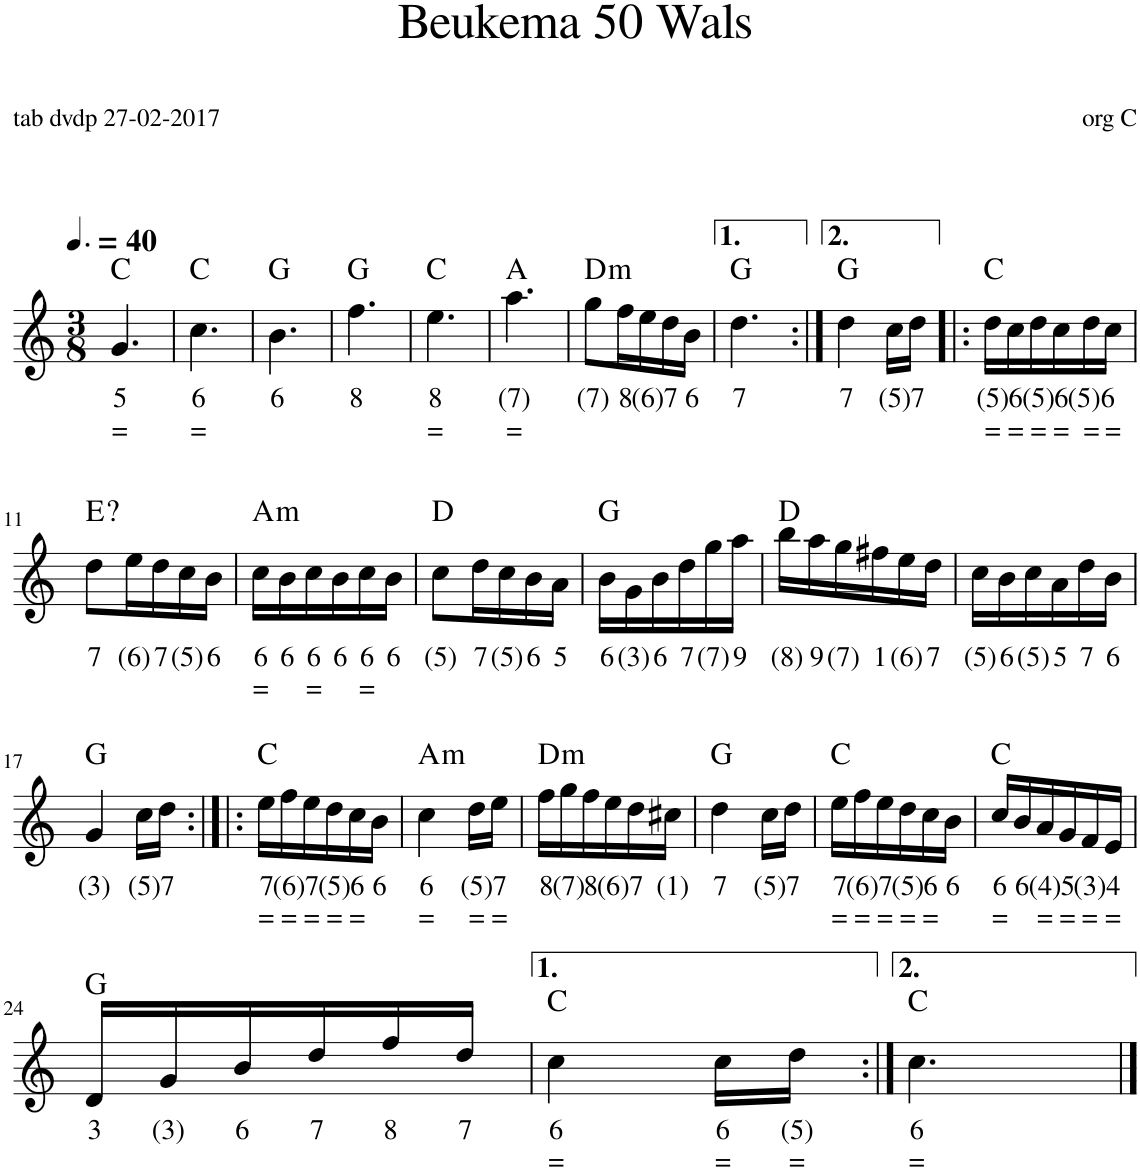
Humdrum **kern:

**kern	**text	**text	**harte
*part1	*part1	*part1	*part1
*staff1	*staff1	*staff1	*
*I"Stem	*	*	*
*I'Stm.	*	*	*
*clefG2	*	*	*
*k[]	*	*	*
*M3/8	*	*	*
*MM60	*	*	*
=1	=1	=1	=1
!	!LO:LY:b	!LO:LY:b	!
4.g/	5	=	C:maj
=2	=2	=2	=2
!	!LO:LY:b	!LO:LY:b	!
4.cc\	6	=	C:maj
=3	=3	=3	=3
!	!LO:LY:b	!	!
4.b\	6	.	G:maj
=4	=4	=4	=4
!	!LO:LY:b	!	!
4.ff\	8	.	G:maj
=5	=5	=5	=5
!	!LO:LY:b	!LO:LY:b	!
4.ee\	8	=	C:maj
=6	=6	=6	=6
!	!LO:LY:b	!LO:LY:b	!
4.aa\	(7)	=	A:maj
=7	=7	=7	=7
!	!LO:LY:b	!	!LO:H:kt=m
8gg\L	(7)	.	D:min
!	!LO:LY:b	!	!
16ff\L	8	.	.
!	!LO:LY:b	!	!
16ee\	(6)	.	.
!	!LO:LY:b	!	!
16dd\	7	.	.
!	!LO:LY:b	!	!
16b\JJ	6	.	.
=8	=8	=8	=8
!	!LO:LY:b	!	!
4.dd\	7	.	G:maj
=9:|!	=9:|!	=9:|!	=9:|!
!	!LO:LY:b	!	!
4dd\	7	.	G:maj
!	!LO:LY:b	!	!
16cc\LL	(5)	.	.
!	!LO:LY:b	!	!
16dd\JJ	7	.	.
=10!|:	=10!|:	=10!|:	=10!|:
!	!LO:LY:b	!LO:LY:b	!
16dd\LL	(5)	=	C:maj
!	!LO:LY:b	!LO:LY:b	!
16cc\	6	=	.
!	!LO:LY:b	!LO:LY:b	!
16dd\	(5)	=	.
!	!LO:LY:b	!LO:LY:b	!
16cc\	6	=	.
!	!LO:LY:b	!LO:LY:b	!
16dd\	(5)6	=	.
!	!	!LO:LY:b	!
16cc\JJ	.	=	.
!!LO:LB:g=z
=11	=11	=11	=11
!	!LO:LY:b	!	!LO:H:kt=?
8dd\L	7	.	.
!	!LO:LY:b	!	!
16ee\L	(6)	.	.
!	!LO:LY:b	!	!
16dd\	7	.	.
!	!LO:LY:b	!	!
16cc\	(5)	.	.
!	!LO:LY:b	!	!
16b\JJ	6	.	.
=12	=12	=12	=12
!	!LO:LY:b	!LO:LY:b	!LO:H:kt=m
16cc\LL	6	=	A:min
!	!LO:LY:b	!	!
16b\	6	.	.
!	!LO:LY:b	!LO:LY:b	!
16cc\	6	=	.
!	!LO:LY:b	!	!
16b\	6	.	.
!	!LO:LY:b	!LO:LY:b	!
16cc\	6	=	.
!	!LO:LY:b	!	!
16b\JJ	6	.	.
=13	=13	=13	=13
!	!LO:LY:b	!	!
8cc\L	(5)	.	D:maj
!	!LO:LY:b	!	!
16dd\L	7	.	.
!	!LO:LY:b	!	!
16cc\	(5)	.	.
!	!LO:LY:b	!	!
16b\	6	.	.
!	!LO:LY:b	!	!
16a\JJ	5	.	.
=14	=14	=14	=14
!	!LO:LY:b	!	!
16b\LL	6	.	G:maj
!	!LO:LY:b	!	!
16g\	(3)	.	.
!	!LO:LY:b	!	!
16b\	6	.	.
!	!LO:LY:b	!	!
16dd\	7	.	.
!	!LO:LY:b	!	!
16gg\	(7)	.	.
!	!LO:LY:b	!	!
16aa\JJ	9	.	.
=15	=15	=15	=15
!	!LO:LY:b	!	!
16bb\LL	(8)	.	D:maj
!	!LO:LY:b	!	!
16aa\	9	.	.
!	!LO:LY:b	!	!
16gg\	(7)	.	.
!	!LO:LY:b	!	!
16ff#X\	1	.	.
!	!LO:LY:b	!	!
16ee\	(6)	.	.
!	!LO:LY:b	!	!
16dd\JJ	7	.	.
=16	=16	=16	=16
!	!LO:LY:b	!	!
16cc\LL	(5)	.	.
!	!LO:LY:b	!	!
16b\	6	.	.
!	!LO:LY:b	!	!
16cc\	(5)	.	.
!	!LO:LY:b	!	!
16a\	5	.	.
!	!LO:LY:b	!	!
16dd\	7	.	.
!	!LO:LY:b	!	!
16b\JJ	6	.	.
!!LO:LB:g=z
=17	=17	=17	=17
!	!LO:LY:b	!	!
4g/	(3)	.	G:maj
!	!LO:LY:b	!	!
16cc\LL	(5)	.	.
!	!LO:LY:b	!	!
16dd\JJ	7	.	.
=18:|!|:	=18:|!|:	=18:|!|:	=18:|!|:
!	!LO:LY:b	!LO:LY:b	!
16ee\LL	7	=	C:maj
!	!LO:LY:b	!LO:LY:b	!
16ff\	(6)	=	.
!	!LO:LY:b	!LO:LY:b	!
16ee\	7	=	.
!	!LO:LY:b	!LO:LY:b	!
16dd\	(5)	=	.
!	!LO:LY:b	!LO:LY:b	!
16cc\	6	=	.
!	!LO:LY:b	!	!
16b\JJ	6	.	.
=19	=19	=19	=19
!	!LO:LY:b	!LO:LY:b	!LO:H:kt=m
4cc\	6	=	A:min
!	!LO:LY:b	!LO:LY:b	!
16dd\LL	(5)	=	.
!	!LO:LY:b	!LO:LY:b	!
16ee\JJ	7	=	.
=20	=20	=20	=20
!	!LO:LY:b	!	!LO:H:kt=m
16ff\LL	8	.	D:min
!	!LO:LY:b	!	!
16gg\	(7)	.	.
!	!LO:LY:b	!	!
16ff\	8	.	.
!	!LO:LY:b	!	!
16ee\	(6)	.	.
!	!LO:LY:b	!	!
16dd\	7	.	.
!	!LO:LY:b	!	!
16cc#X\JJ	(1)	.	.
=21	=21	=21	=21
!	!LO:LY:b	!	!
4dd\	7	.	G:maj
!	!LO:LY:b	!	!
16cc\LL	(5)	.	.
!	!LO:LY:b	!	!
16dd\JJ	7	.	.
=22	=22	=22	=22
!	!LO:LY:b	!LO:LY:b	!
16ee\LL	7	=	C:maj
!	!LO:LY:b	!LO:LY:b	!
16ff\	(6)	=	.
!	!LO:LY:b	!LO:LY:b	!
16ee\	7	=	.
!	!LO:LY:b	!LO:LY:b	!
16dd\	(5)	=	.
!	!LO:LY:b	!LO:LY:b	!
16cc\	6	=	.
!	!LO:LY:b	!	!
16b\JJ	6	.	.
=23	=23	=23	=23
!	!LO:LY:b	!LO:LY:b	!
16cc/LL	6	=	C:maj
!	!LO:LY:b	!	!
16b/	6	.	.
!	!LO:LY:b	!LO:LY:b	!
16a/	(4)	=	.
!	!LO:LY:b	!LO:LY:b	!
16g/	5	=	.
!	!LO:LY:b	!LO:LY:b	!
16f/	(3)	=	.
!	!LO:LY:b	!LO:LY:b	!
16e/JJ	4	=	.
!!LO:LB:g=z
=24	=24	=24	=24
!	!LO:LY:b	!	!
16d/LL	3	.	G:maj
!	!LO:LY:b	!	!
16g/	(3)	.	.
!	!LO:LY:b	!	!
16b/	6	.	.
!	!LO:LY:b	!	!
16dd/	7	.	.
!	!LO:LY:b	!	!
16ff/	8	.	.
!	!LO:LY:b	!	!
16dd/JJ	7	.	.
=25	=25	=25	=25
!	!LO:LY:b	!LO:LY:b	!
4cc\	6	=	C:maj
!	!LO:LY:b	!LO:LY:b	!
16cc\LL	6	=	.
!	!LO:LY:b	!LO:LY:b	!
16dd\JJ	(5)	=	.
=26:|!	=26:|!	=26:|!	=26:|!
!	!LO:LY:b	!LO:LY:b	!
4.cc\	6	=	C:maj
==	==	==	==
*-	*-	*-	*-
